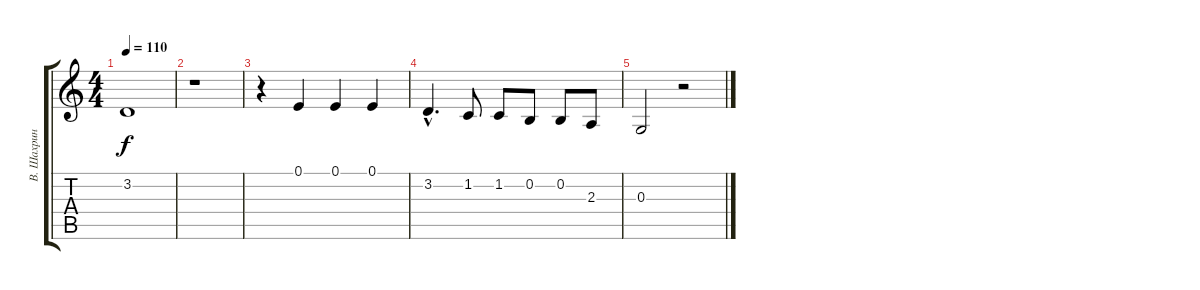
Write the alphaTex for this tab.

\track ("В. Шахрин (вокал)" "В. Шахрин ") {instrument voiceoohs}
\staff {score tabs}
\tuning (E4 B3 G3 D3 A2 E2) {hide}
\ts (4 4)
\tempo 110
\clef g2
\ks c
3.2.1{dy f} |
r.1 |
r.4 0.1.4 0.1.4 0.1.4 |
3.2{hac}.4{d} 1.2.8 1.2.8 0.2.8 0.2.8 2.3.8 |
0.3.2 r.2
